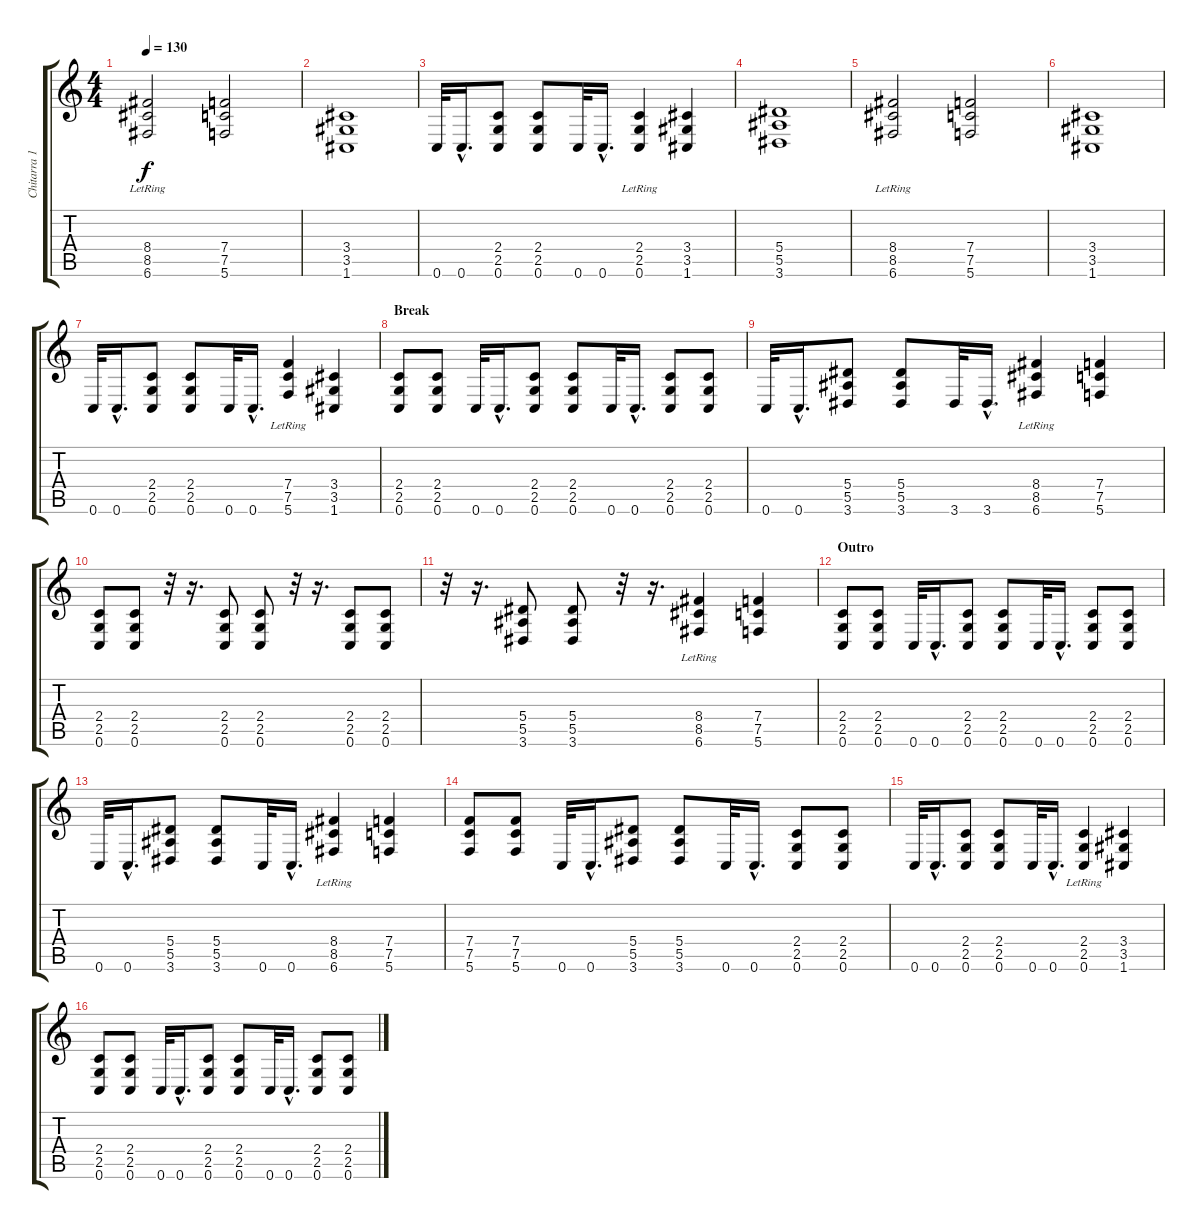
\track ("Chitarra 1 Oct" "Chitarra 1") {instrument distortionguitar}
\staff {score tabs}
\tuning (C4 G3 Eb3 Bb2 F2 C2) {hide}
\ts (4 4)
\tempo 130
\clef g2
\ks c
(8.4{lr} 8.5{lr} 6.6{lr}).2{dy f} (7.4 7.5 5.6).2 |
(3.4 3.5 1.6).1 |
0.6.32 0.6{hac}.16{d} (2.4 2.5 0.6).8 (2.4 2.5 0.6).8 0.6.32 0.6{hac}.16{d} (2.4{lr} 2.5{lr} 0.6{lr}).4 (3.4 3.5 1.6).4 |
(5.4 5.5 3.6).1 |
(8.4{lr} 8.5{lr} 6.6{lr}).2 (7.4 7.5 5.6).2 |
(3.4 3.5 1.6).1 |
0.6.32 0.6{hac}.16{d} (2.4 2.5 0.6).8 (2.4 2.5 0.6).8 0.6.32 0.6{hac}.16{d} (7.4{lr} 7.5 5.6).4 (3.4 3.5 1.6).4 |
\section ("" "Break")
(2.4 2.5 0.6).8 (2.4 2.5 0.6).8 0.6.32 0.6{hac}.16{d} (2.4 2.5 0.6).8 (2.4 2.5 0.6).8 0.6.32 0.6{hac}.16{d} (2.4 2.5 0.6).8 (2.4 2.5 0.6).8 |
0.6.32 0.6{hac}.16{d} (5.4 5.5 3.6).8 (5.4 5.5 3.6).8 3.6.32 3.6{hac}.16{d} (8.4{lr} 8.5{lr} 6.6{lr}).4 (7.4 7.5 5.6).4 |
(2.4 2.5 0.6).8 (2.4 2.5 0.6).8 r.32 r.16{d} (2.4 2.5 0.6).8 (2.4 2.5 0.6).8 r.32 r.16{d} (2.4 2.5 0.6).8 (2.4 2.5 0.6).8 |
r.32 r.16{d} (5.4 5.5 3.6).8 (5.4 5.5 3.6).8 r.32 r.16{d} (8.4{lr} 8.5{lr} 6.6{lr}).4 (7.4 7.5 5.6).4 |
\section ("" "Outro")
(2.4 2.5 0.6).8 (2.4 2.5 0.6).8 0.6.32 0.6{hac}.16{d} (2.4 2.5 0.6).8 (2.4 2.5 0.6).8 0.6.32 0.6{hac}.16{d} (2.4 2.5 0.6).8 (2.4 2.5 0.6).8 |
0.6.32 0.6{hac}.16{d} (5.4 5.5 3.6).8 (5.4 5.5 3.6).8 0.6.32 0.6{hac}.16{d} (8.4{lr} 8.5{lr} 6.6{lr}).4 (7.4 7.5 5.6).4 |
(7.4 7.5 5.6).8 (7.4 7.5 5.6).8 0.6.32 0.6{hac}.16{d} (5.4 5.5 3.6).8 (5.4 5.5 3.6).8 0.6.32 0.6{hac}.16{d} (2.4 2.5 0.6).8 (2.4 2.5 0.6).8 |
0.6.32 0.6{hac}.16{d} (2.4 2.5 0.6).8 (2.4 2.5 0.6).8 0.6.32 0.6{hac}.16{d} (2.4{lr} 2.5{lr} 0.6{lr}).4 (3.4 3.5 1.6).4 |
(2.4 2.5 0.6).8 (2.4 2.5 0.6).8 0.6.32 0.6{hac}.16{d} (2.4 2.5 0.6).8 (2.4 2.5 0.6).8 0.6.32 0.6{hac}.16{d} (2.4 2.5 0.6).8 (2.4 2.5 0.6).8
